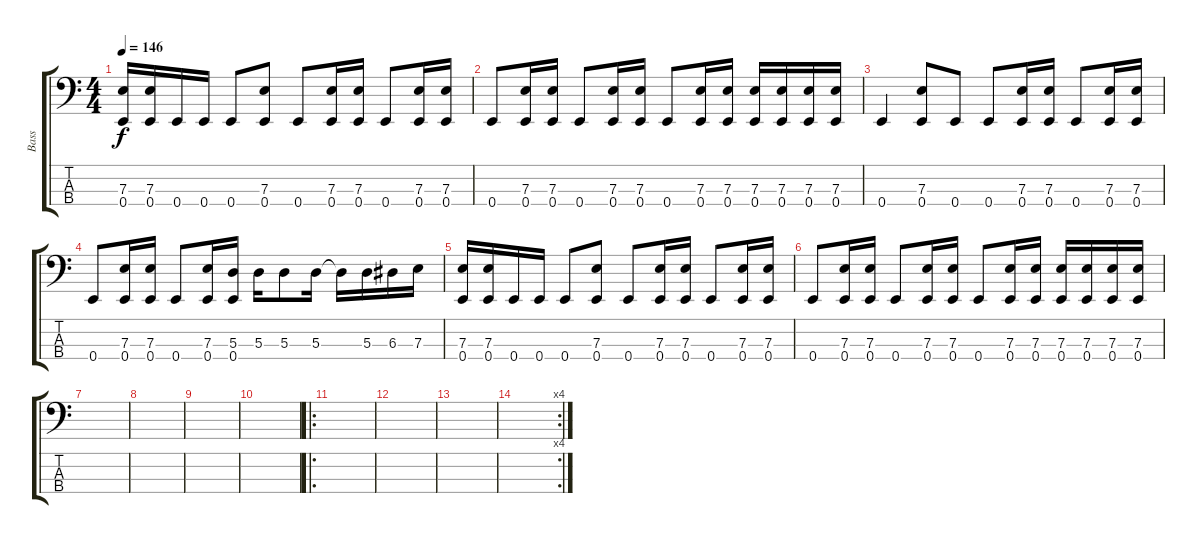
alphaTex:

\track ("Bass" "Bass") {instrument electricbasspick}
\staff {score tabs}
\tuning (G2 D2 A1 E1) {hide}
\ts (4 4)
\tempo 146
\clef f4
\ks c
(7.3 0.4).16{dy f} (7.3 0.4).16 0.4.16 0.4.16 0.4.8 (7.3 0.4).8 0.4.8 (7.3 0.4).16 (7.3 0.4).16 0.4.8 (7.3 0.4).16 (7.3 0.4).16 |
0.4.8 (7.3 0.4).16 (7.3 0.4).16 0.4.8 (7.3 0.4).16 (7.3 0.4).16 0.4.8 (7.3 0.4).16 (7.3 0.4).16 (7.3 0.4).16 (7.3 0.4).16 (7.3 0.4).16 (7.3 0.4).16 |
0.4.4 (7.3 0.4).8 0.4.8 0.4.8 (7.3 0.4).16 (7.3 0.4).16 0.4.8 (7.3 0.4).16 (7.3 0.4).16 |
0.4.8 (7.3 0.4).16 (7.3 0.4).16 0.4.8 (7.3 0.4).16 (5.3 0.4).16 5.3.16 5.3.8 5.3.16 5.3{t}.16 5.3.16 6.3.16 7.3.16 |
(7.3 0.4).16 (7.3 0.4).16 0.4.16 0.4.16 0.4.8 (7.3 0.4).8 0.4.8 (7.3 0.4).16 (7.3 0.4).16 0.4.8 (7.3 0.4).16 (7.3 0.4).16 |
0.4.8 (7.3 0.4).16 (7.3 0.4).16 0.4.8 (7.3 0.4).16 (7.3 0.4).16 0.4.8 (7.3 0.4).16 (7.3 0.4).16 (7.3 0.4).16 (7.3 0.4).16 (7.3 0.4).16 (7.3 0.4).16 |
|
|
|
|
\ro
|
|
|
\rc 4
